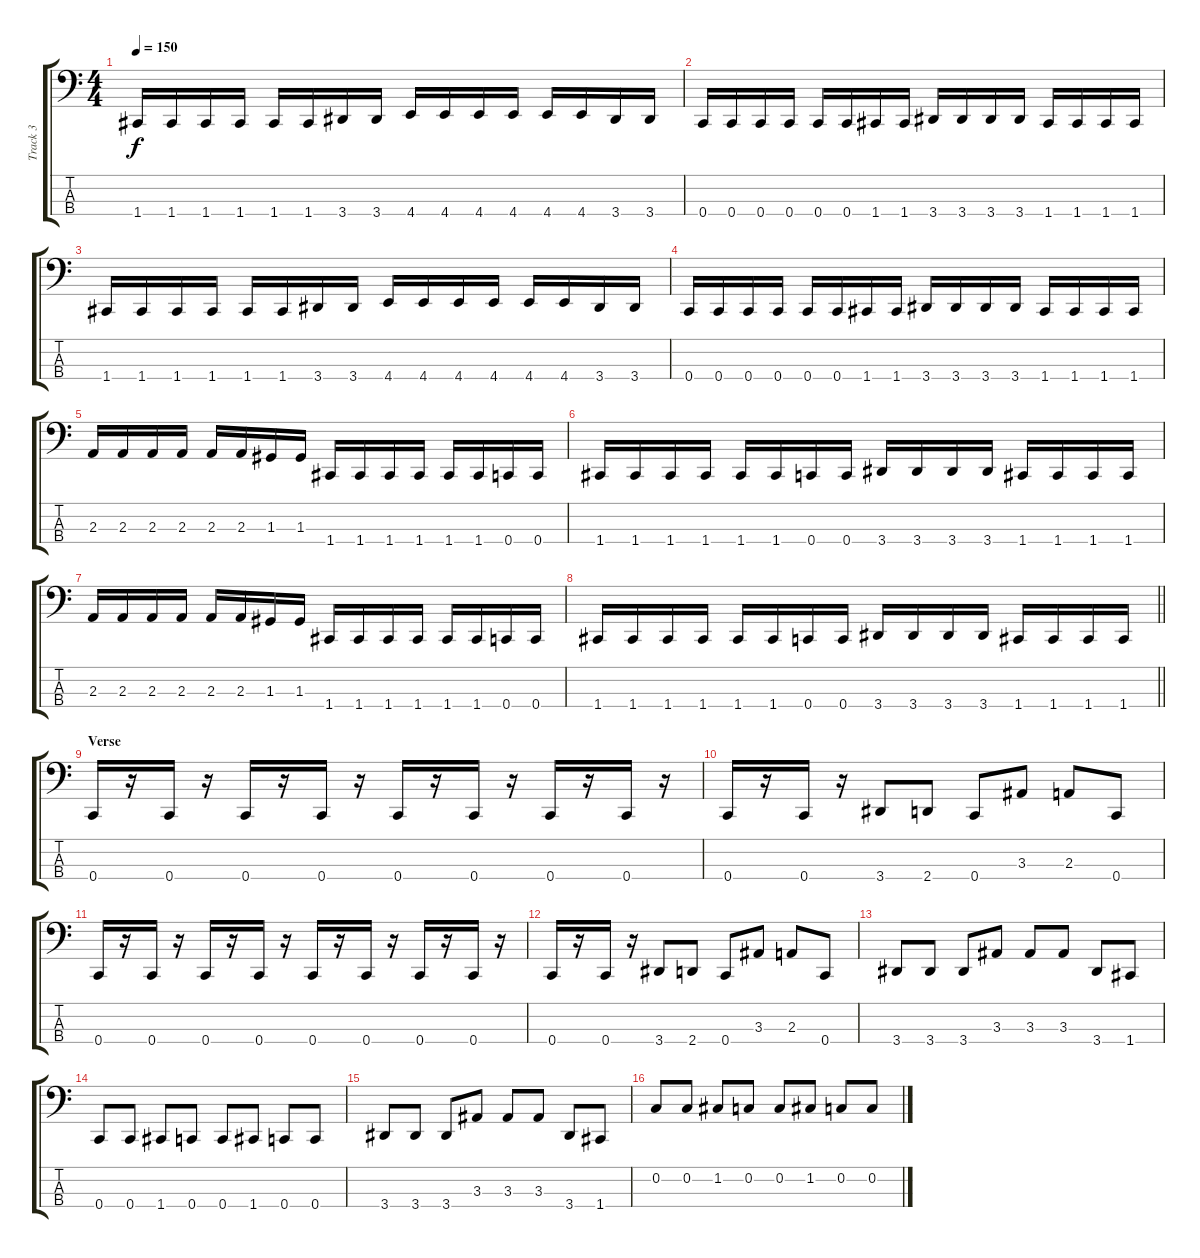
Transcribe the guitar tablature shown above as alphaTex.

\track ("Track 3" "Track 3") {instrument electricbassfinger}
\staff {score tabs}
\tuning (F2 C2 G1 C1) {hide}
\ts (4 4)
\tempo 150
\clef f4
\ks c
1.4.16{dy f} 1.4.16 1.4.16 1.4.16 1.4.16 1.4.16 3.4.16 3.4.16 4.4.16 4.4.16 4.4.16 4.4.16 4.4.16 4.4.16 3.4.16 3.4.16 |
0.4.16 0.4.16 0.4.16 0.4.16 0.4.16 0.4.16 1.4.16 1.4.16 3.4.16 3.4.16 3.4.16 3.4.16 1.4.16 1.4.16 1.4.16 1.4.16 |
1.4.16 1.4.16 1.4.16 1.4.16 1.4.16 1.4.16 3.4.16 3.4.16 4.4.16 4.4.16 4.4.16 4.4.16 4.4.16 4.4.16 3.4.16 3.4.16 |
0.4.16 0.4.16 0.4.16 0.4.16 0.4.16 0.4.16 1.4.16 1.4.16 3.4.16 3.4.16 3.4.16 3.4.16 1.4.16 1.4.16 1.4.16 1.4.16 |
2.3.16 2.3.16 2.3.16 2.3.16 2.3.16 2.3.16 1.3.16 1.3.16 1.4.16 1.4.16 1.4.16 1.4.16 1.4.16 1.4.16 0.4.16 0.4.16 |
1.4.16 1.4.16 1.4.16 1.4.16 1.4.16 1.4.16 0.4.16 0.4.16 3.4.16 3.4.16 3.4.16 3.4.16 1.4.16 1.4.16 1.4.16 1.4.16 |
2.3.16 2.3.16 2.3.16 2.3.16 2.3.16 2.3.16 1.3.16 1.3.16 1.4.16 1.4.16 1.4.16 1.4.16 1.4.16 1.4.16 0.4.16 0.4.16 |
\barLineRight lightlight
1.4.16 1.4.16 1.4.16 1.4.16 1.4.16 1.4.16 0.4.16 0.4.16 3.4.16 3.4.16 3.4.16 3.4.16 1.4.16 1.4.16 1.4.16 1.4.16 |
\section ("" "Verse")
0.4.16 r.16 0.4.16 r.16 0.4.16 r.16 0.4.16 r.16 0.4.16 r.16 0.4.16 r.16 0.4.16 r.16 0.4.16 r.16 |
0.4.16 r.16 0.4.16 r.16 3.4.8 2.4.8 0.4.8 3.3.8 2.3.8 0.4.8 |
0.4.16 r.16 0.4.16 r.16 0.4.16 r.16 0.4.16 r.16 0.4.16 r.16 0.4.16 r.16 0.4.16 r.16 0.4.16 r.16 |
0.4.16 r.16 0.4.16 r.16 3.4.8 2.4.8 0.4.8 3.3.8 2.3.8 0.4.8 |
3.4.8 3.4.8 3.4.8 3.3.8 3.3.8 3.3.8 3.4.8 1.4.8 |
0.4.8 0.4.8 1.4.8 0.4.8 0.4.8 1.4.8 0.4.8 0.4.8 |
3.4.8 3.4.8 3.4.8 3.3.8 3.3.8 3.3.8 3.4.8 1.4.8 |
0.2.8 0.2.8 1.2.8 0.2.8 0.2.8 1.2.8 0.2.8 0.2.8
